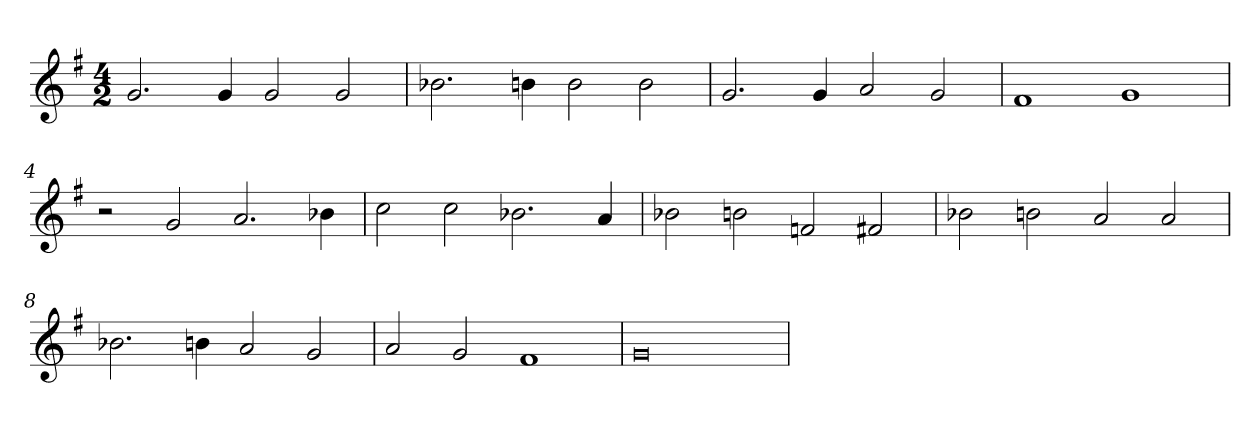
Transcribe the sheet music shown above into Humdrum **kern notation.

**kern
*part1
*staff1
*clefG2
*k[f#]
*G:
*M4/2
=
2.g
4g
2g
2g
=1
2.b-X
4b
2b
2b
=2
2.g
4g
2a
2g
=3
1f#
1g
=4
2r
2g
2.a
4b-X
=5
2cc
2cc
2.b-X
4a
=6
2b-X
2b
2fn
2f#
=7
2b-X
2b
2a
2a
=8
2.b-X
4b
2a
2g
=9
2a
2g
1f#
=10
0g
=
*-
